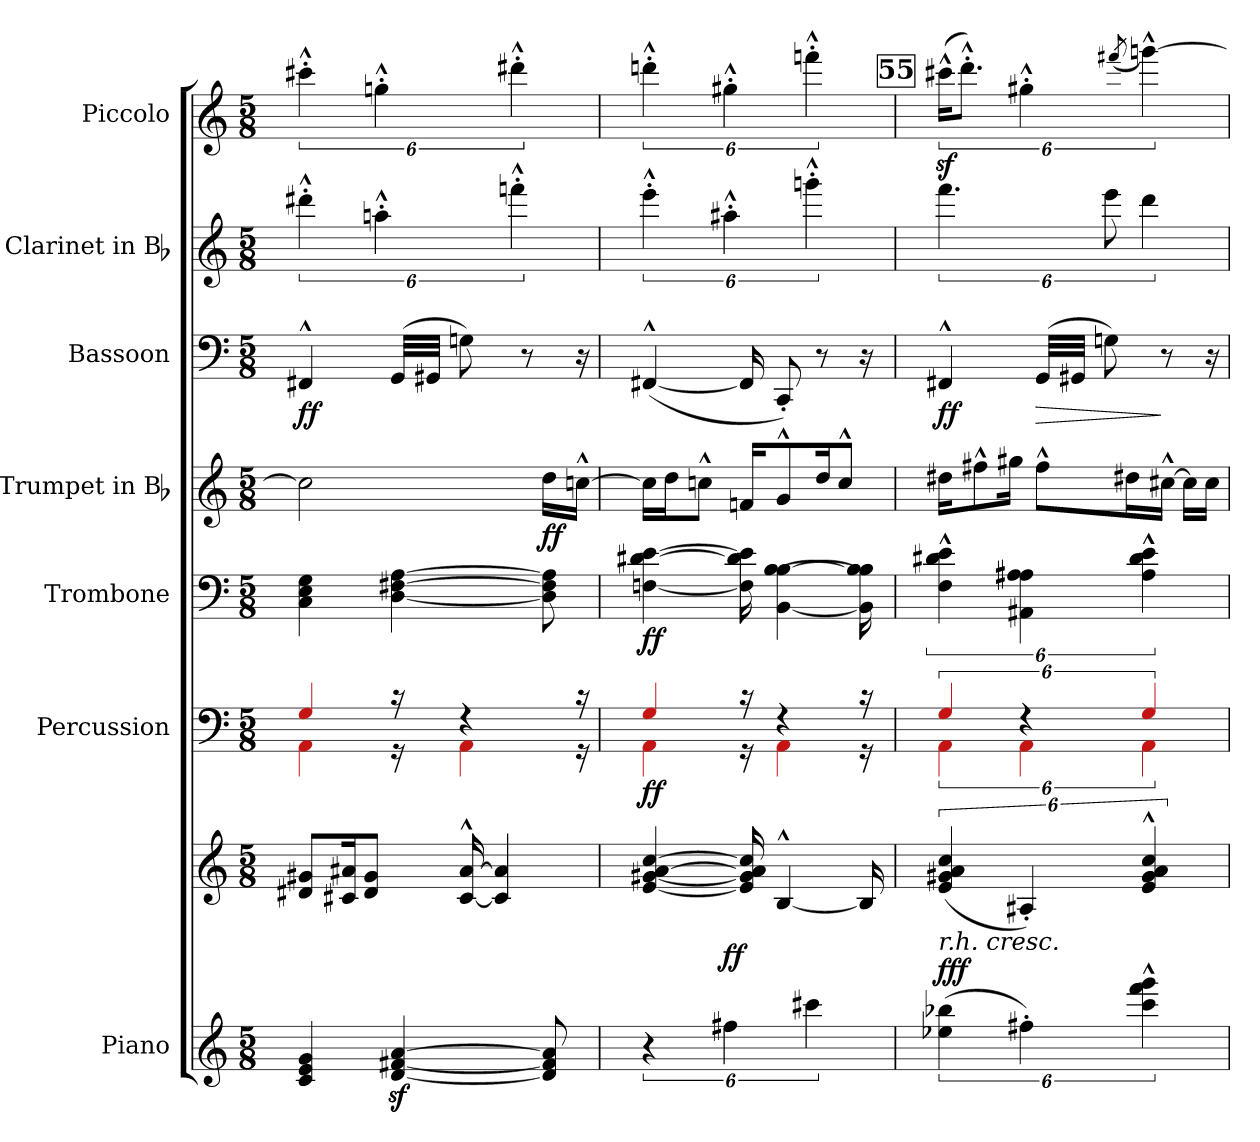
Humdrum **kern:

**kern	**kern	**dynam	**kern	**dynam	**kern	**dynam	**kern	**dynam	**kern	**dynam	**kern	**kern
*part7	*part7	*part7	*part6	*part6	*part5	*part5	*part4	*part4	*part3	*part3	*part2	*part1
*staff8	*staff7	*staff7/8	*staff6	*staff6	*staff5	*staff5	*staff4	*staff4	*staff3	*staff3	*staff2	*staff1
*I"Piano	*	*	*I"Percussion	*	*I"Trombone	*	*I"Trumpet in Bb	*	*I"Bassoon	*	*I"Clarinet in Bb	*I"Piccolo
*I'Pno.	*	*	*I'Perc.	*	*I'Tbn.	*	*I'Tpt.	*	*I'Bsn.	*	*I'Cl.	*I'Picc.
*clefG2	*clefG2	*	*clefF4	*	*clefF4	*	*clefG2	*	*clefF4	*	*clefG2	*clefG2
*	*	*	*	*	*	*	*ITrd1c2	*	*	*	*ITrd1c2	*
*k[]	*k[]	*	*k[]	*	*k[]	*	*k[b-e-]	*	*k[]	*	*k[b-e-]	*k[]
*M5/8	*M5/8	*	*M5/8	*	*M5/8	*	*M5/8	*	*M5/8	*	*M5/8	*M5/8
=	=	=	=	=	=	=	=	=	=	=	=	=
*	*	*	*^	*	*	*	*	*	*	*	*	*
4c 4e 4g	8d#X/ 8g#X/L	.	4Ree/	4Rf\	.	4C 4E 4G	.	2b]	.	4FF#X^^	ff	24%5ccc#X'^^	24%5ccc#X'^^
.	16c#X/ 16a#X/K	.	.	.	.	.	.	.	.	.	.	.	.
.	8d#/ 8g#/J	.	.	.	.	.	.	.	.	.	.	.	.
.	.	.	.	.	.	.	.	.	.	.	.	24%5ggn'^^	24%5ggn'^^
[4dz [4f#Xz [4az	.	.	16r	16r	.	[4D [4F#X [4A	.	.	.	(32GGLLL	.	.	.
.	.	.	.	.	.	.	.	.	.	32GG#XJJJ	.	.	.
.	[16c#^^ [16a#^^	.	4rF	4Rf\	.	.	.	.	.	8Gn)	.	.	.
.	4c#] 4a#]	.	.	.	.	.	.	.	.	.	.	.	.
.	.	.	.	.	.	.	.	.	.	.	.	24%5eee-X'^^	24%5ddd#X'^^
.	.	.	.	.	.	.	.	.	.	8r	.	.	.
8d] 8f#] 8a]	.	.	.	.	.	8D] 8F#] 8A]	.	16ccLL	ff	.	.	.	.
.	.	.	16r	16r	.	.	.	[16b-X^^JJ	.	16r	.	.	.
=4	=4	=4	=4	=4	=4	=4	=4	=4	=4	=4	=4	=4	=4
24%5r	[4e [4g#X [4a [4cc	.	4Ree/	4Rf\	ff	[4Fn [4d#X [4e	ff	16b-LL]	.	([4FF#X^^	.	24%5ddd'^^	24%5dddn'^^
.	.	.	.	.	.	.	.	16ccJ	.	.	.	.	.
.	.	.	.	.	.	.	.	8b-X^^J	.	.	.	.	.
24%5ff#X	.	ff	.	.	.	.	.	.	.	.	.	24%5gg#X'^^	24%5gg#X'^^
.	16e] 16g#] 16a] 16cc]	.	16r	16r	.	16F] 16d#] 16e]	.	16e-XKL	.	16FF#]	.	.	.
.	[4B^^	.	4rF	4Rf\	.	[4BB [4B [4B	.	8f^^	.	8CC')	.	.	.
24%5ccc#X	.	.	.	.	.	.	.	.	.	.	.	24%5fffn'^^	24%5fffn'^^
.	.	.	.	.	.	.	.	16ccK	.	8r	.	.	.
.	.	.	.	.	.	.	.	8b-^^J	.	.	.	.	.
.	16B]	.	16r	16r	.	16BB] 16B] 16B]	.	.	.	16r	.	.	.
!!LO:REH:place=s1:t=55
=	=	=	=	=	=	=	=	=	=	=	=	=	=
!	!LO:TX:b:i:t=r.h. cresc.	!	!	!	!	!	!	!	!	!	!	!	!
(24%5ee-X 24%5bb-X	(24%5e 24%5g#X 24%5a 24%5cc	fff	24%5Ree/	24%5Rf\	.	24%5F^^ 24%5d#X^^ 24%5e^^	.	16cc#XKL	.	4FF#X^^	ff	24%5.eee-	(96%5ccc#Xz^^KL
.	.	.	.	.	.	.	.	.	.	.	.	.	48%5.ddd'^^J)
.	.	.	.	.	.	.	.	8een^^	.	.	.	.	.
.	.	.	.	.	.	.	.	16ff#XJk	.	.	.	.	.
24%5ff#X')	24%5A#X')	.	24%5rF	24%5Rf\	.	24%5AA#X 24%5A#X 24%5A#X	.	.	.	.	.	.	24%5gg#X'^^
!	!	!	!	!	!	!	!	!	!	!	!LO:HP:b	!	!
.	.	.	.	.	.	.	.	8ee^^L	.	(32GGLLL	>	.	.
.	.	.	.	.	.	.	.	.	.	32GG#XJJJ	.	.	.
.	.	.	.	.	.	.	.	.	.	8Gn)	.	48%5ddd	.
.	.	.	.	.	.	.	.	16cc#XL	.	.	.	.	.
.	.	.	.	.	.	.	.	.	.	.	.	.	(8qfff#X/
24%5ccc^^ 24%5fff^^ 24%5gggi^^	24%5e^^ 24%5g#^^ 24%5a^^ 24%5cci^^	.	24%5Ree/	24%5Rf\	.	24%5A#^^ 24%5d#^^ 24%5ei^^	.	.	.	.	.	24%5ccc	[24%5gggn^^)
.	.	.	.	.	.	.	.	[16bn^^JJ	.	8r	]	.	.
.	.	.	.	.	.	.	.	16bLL]	.	.	.	.	.
.	.	.	.	.	.	.	.	16bJJ	.	16r	.	.	.
*	*	*	*v	*v	*	*	*	*	*	*	*	*	*
=	=	=	=	=	=	=	=	=	=	=	=	=
*-	*-	*-	*-	*-	*-	*-	*-	*-	*-	*-	*-	*-
